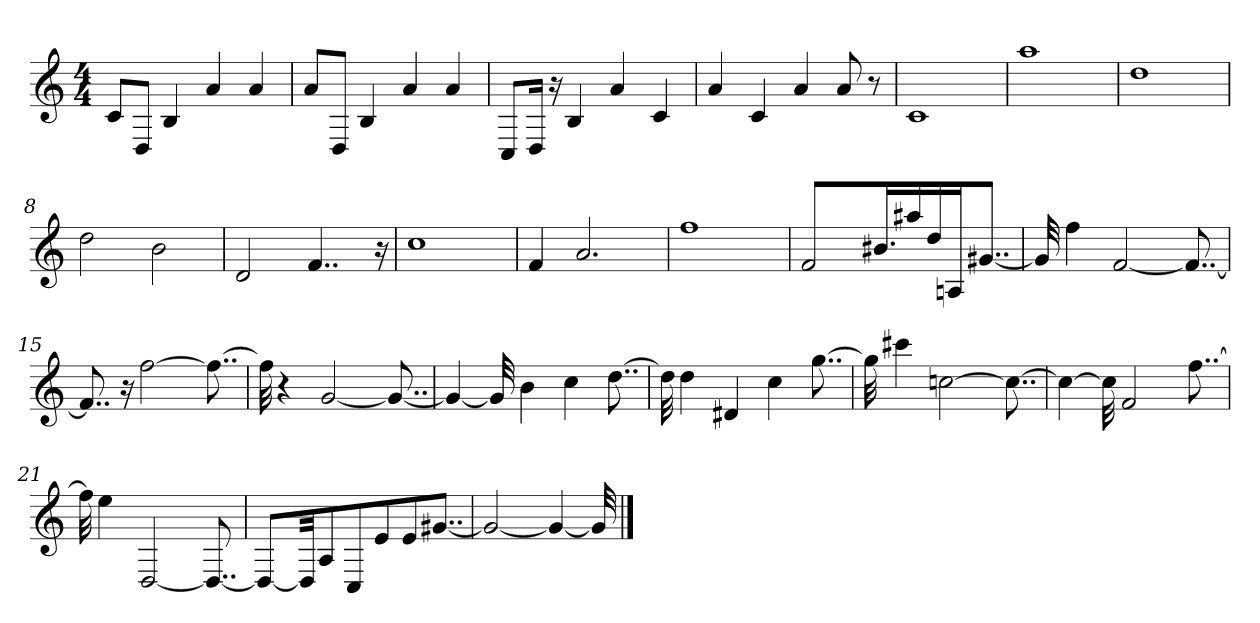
**kern
*part1
*staff1
*clefG2
*M4/4
=1
8c/L
8D/J
4B
4a
4a
=2
8a/L
8D/J
4B
4a
4a
=3
8C/L
16D/Jk
16r
4B
4a
4c
=4
4a
4c
4a
8a
8r
=5
1c
=6
1aa
=7
1dd
=8
2dd
2b
=9
2d
4..f
16r
=10
1cc
=11
4f
2.a
=12
1ff
=13
2f
16.b#X/LL
16aa#X/J
16dd/L
16An/JJ
[8..g#XJ
=14
32g#]
4ff
[2f
8..f_
=15
8..f]
16r
[2ff
8..ff_
=16
32ff]
4r
[2g
8..g_
=17
4g_
32g]
4b
4cc
[8..dd
=18
32dd]
4dd
4d#X
4cc
[8..gg
=19
32gg]
4ccc#X
[2ccn
8..cc_
=20
4cc_
32cc]
2f
[8..ff
=21
32ff]
4ee
[2D
8..D_
=22
4D_
32D]
8A/L
8C/J
8e/L
8e/J
[8..g#XJ
=23
2g#_
4g#_
32g#]
==
*-
